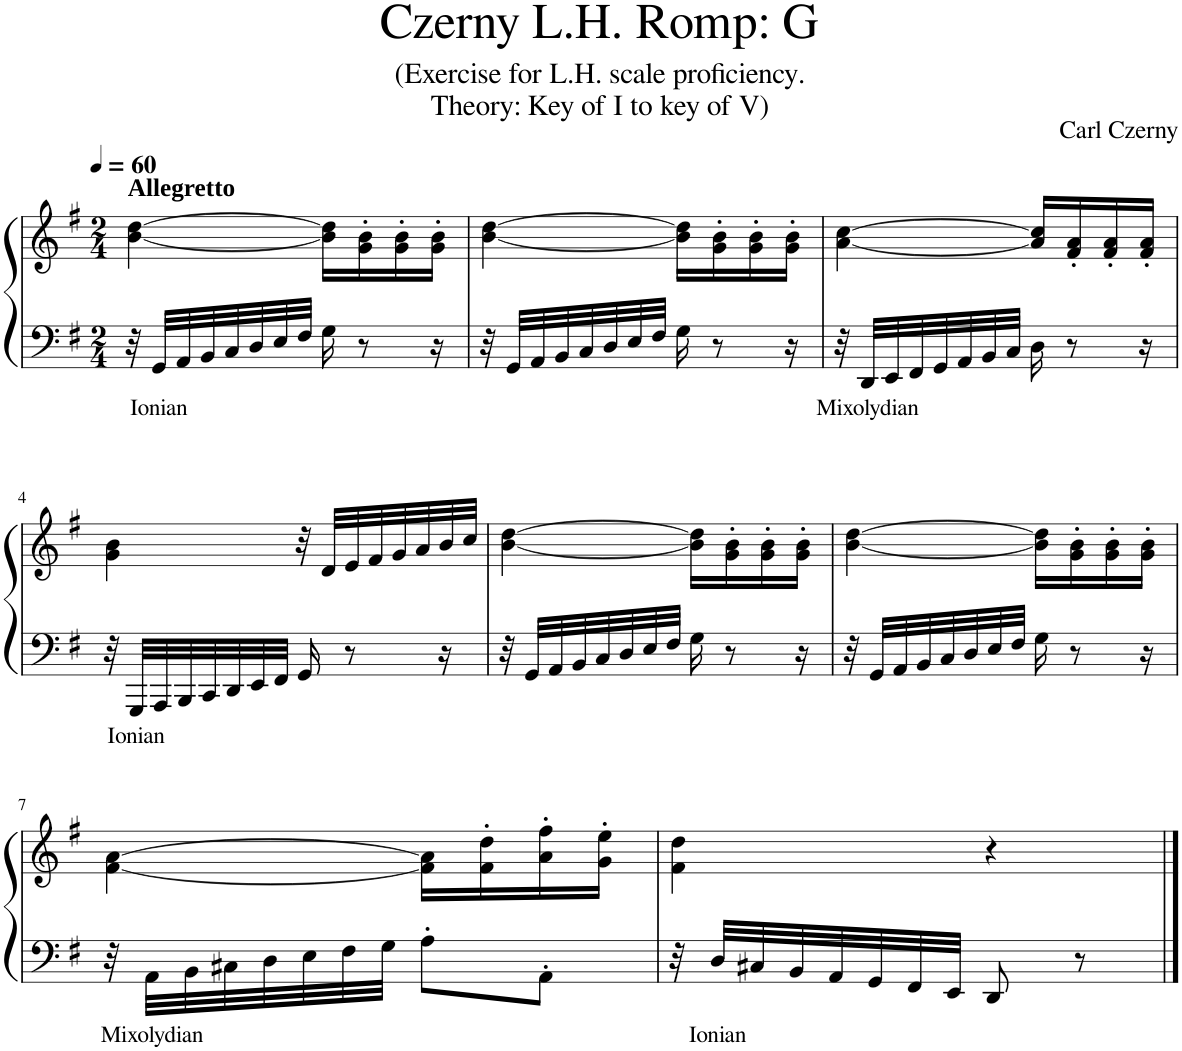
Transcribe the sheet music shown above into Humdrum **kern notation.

**kern	**text	**kern
*part1	*part1	*part1
*staff2	*staff2	*staff1
*I"Piano	*	*
*I'Pno.	*	*
*clefF4	*	*clefG2
*k[f#]	*	*k[f#]
*M2/4	*	*M2/4
*MM60	*	*MM60
=1	=1	=1
!	!	!LO:TX:a:B:t=Allegretto
32r	.	[<4b\ [>4dd\
!	!LO:LY:b	!
32GG/LLL	Ionian	.
32AA/	.	.
32BB/	.	.
32C/	.	.
32D/	.	.
32E/	.	.
32F#/JJJ	.	.
16G\	.	16b\] 16dd\]LL
8r	.	16g\' 16b\'
.	.	16g\' 16b\'
16r	.	16g\' 16b\'JJ
=2	=2	=2
32r	.	[<4b\ [>4dd\
32GG/LLL	.	.
32AA/	.	.
32BB/	.	.
32C/	.	.
32D/	.	.
32E/	.	.
32F#/JJJ	.	.
16G\	.	16b\] 16dd\]LL
8r	.	16g\' 16b\'
.	.	16g\' 16b\'
16r	.	16g\' 16b\'JJ
=3	=3	=3
32r	.	[<4a\ [>4cc\
!	!LO:LY:b	!
32DD/LLL	Mixolydian	.
32EE/	.	.
32FF#/	.	.
32GG/	.	.
32AA/	.	.
32BB/	.	.
32C/JJJ	.	.
16D\	.	16a/] 16cc/]LL
8r	.	16f#/' 16a/'
.	.	16f#/' 16a/'
16r	.	16f#/' 16a/'JJ
!!LO:LB:g=z
=4	=4	=4
32r	.	4g\ 4b\
!	!LO:LY:b	!
32GGG/LLL	Ionian	.
32AAA/	.	.
32BBB/	.	.
32CC/	.	.
32DD/	.	.
32EE/	.	.
32FF#/JJJ	.	.
16GG/	.	32r
.	.	32d/LLL
8r	.	32e/
.	.	32f#/
.	.	32g/
.	.	32a/
16r	.	32b/
.	.	32cc/JJJ
=5	=5	=5
32r	.	[<4b\ [>4dd\
32GG/LLL	.	.
32AA/	.	.
32BB/	.	.
32C/	.	.
32D/	.	.
32E/	.	.
32F#/JJJ	.	.
16G\	.	16b\] 16dd\]LL
8r	.	16g\' 16b\'
.	.	16g\' 16b\'
16r	.	16g\' 16b\'JJ
=6	=6	=6
32r	.	[<4b\ [>4dd\
32GG/LLL	.	.
32AA/	.	.
32BB/	.	.
32C/	.	.
32D/	.	.
32E/	.	.
32F#/JJJ	.	.
16G\	.	16b\] 16dd\]LL
8r	.	16g\' 16b\'
.	.	16g\' 16b\'
16r	.	16g\' 16b\'JJ
!!LO:LB:g=z
=7	=7	=7
32r	.	[<4f#\ [>4a\
!	!LO:LY:b	!
32AA\LLL	Mixolydian	.
32BB\	.	.
32C#X\	.	.
32D\	.	.
32E\	.	.
32F#\	.	.
32G\JJJ	.	.
8A'\L	.	16f#\] 16a\]LL
.	.	16f#\' 16dd\'
8AA'\J	.	16a\' 16ff#\'
.	.	16g\' 16ee\'JJ
=8	=8	=8
32r	.	4f#\ 4dd\
!	!LO:LY:b	!
32D/LLL	Ionian	.
32C#X/	.	.
32BB/	.	.
32AA/	.	.
32GG/	.	.
32FF#/	.	.
32EE/JJJ	.	.
8DD/	.	4r
8r	.	.
==	==	==
*-	*-	*-
